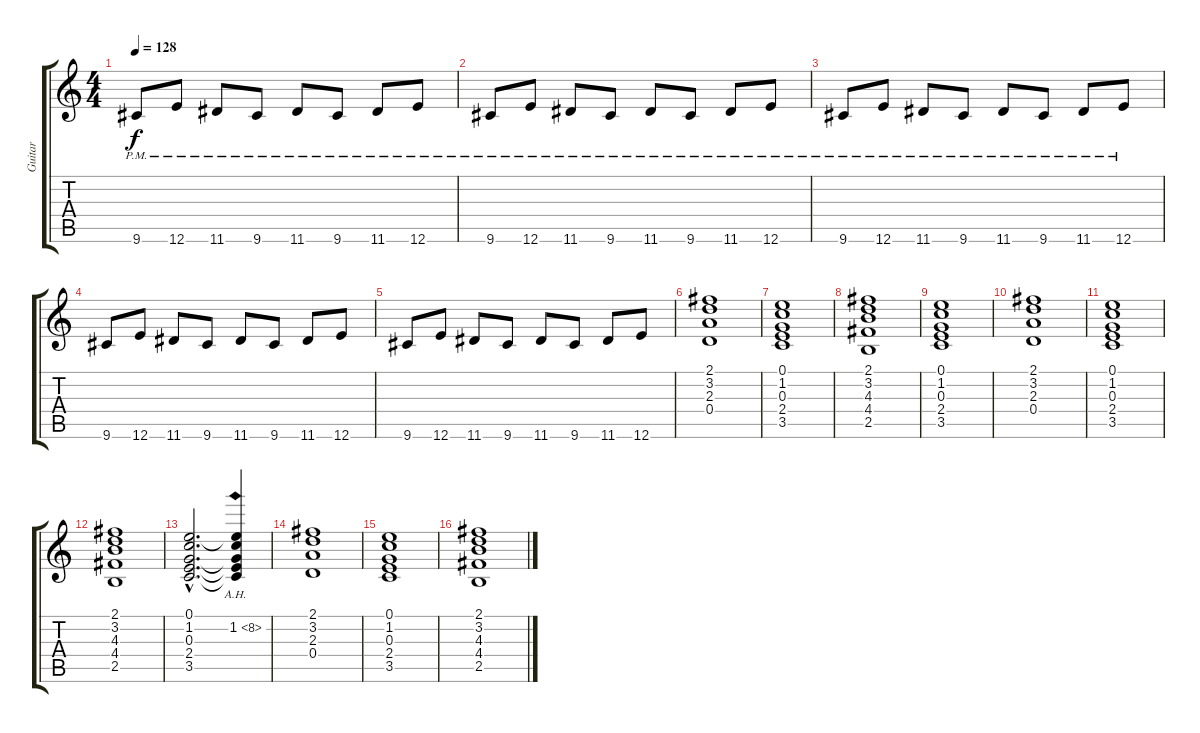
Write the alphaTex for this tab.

\track ("Guitar" "Guitar") {instrument distortionguitar}
\staff {score tabs}
\tuning (E4 B3 G3 D3 A2 E2) {hide}
\ts (4 4)
\tempo 128
\clef g2
\ks c
9.6{pm}.8{dy f} 12.6{pm}.8 11.6{pm}.8 9.6{pm}.8 11.6{pm}.8 9.6{pm}.8 11.6{pm}.8 12.6{pm}.8 |
9.6{pm}.8 12.6{pm}.8 11.6{pm}.8 9.6{pm}.8 11.6{pm}.8 9.6{pm}.8 11.6{pm}.8 12.6{pm}.8 |
9.6{pm}.8 12.6{pm}.8 11.6{pm}.8 9.6{pm}.8 11.6{pm}.8 9.6{pm}.8 11.6{pm}.8 12.6{pm}.8 |
9.6.8 12.6.8 11.6.8 9.6.8 11.6.8 9.6.8 11.6.8 12.6.8 |
9.6.8 12.6.8 11.6.8 9.6.8 11.6.8 9.6.8 11.6.8 12.6.8 |
(2.1 3.2 2.3 0.4).1 |
(0.1 1.2 0.3 2.4 3.5).1 |
(2.1 3.2 4.3 4.4 2.5).1 |
(0.1 1.2 0.3 2.4 3.5).1 |
(2.1 3.2 2.3 0.4).1 |
(0.1 1.2 0.3 2.4 3.5).1 |
(2.1 3.2 4.3 4.4 2.5).1 |
(0.1{hac} 1.2 0.3{hac} 2.4{hac} 3.5{hac}).2{d} (0.1{t} 1.2{ah 7} 0.3{t} 2.4{t} 3.5{t}).4 |
(2.1 3.2 2.3 0.4).1 |
(0.1 1.2 0.3 2.4 3.5).1 |
(2.1 3.2 4.3 4.4 2.5).1
